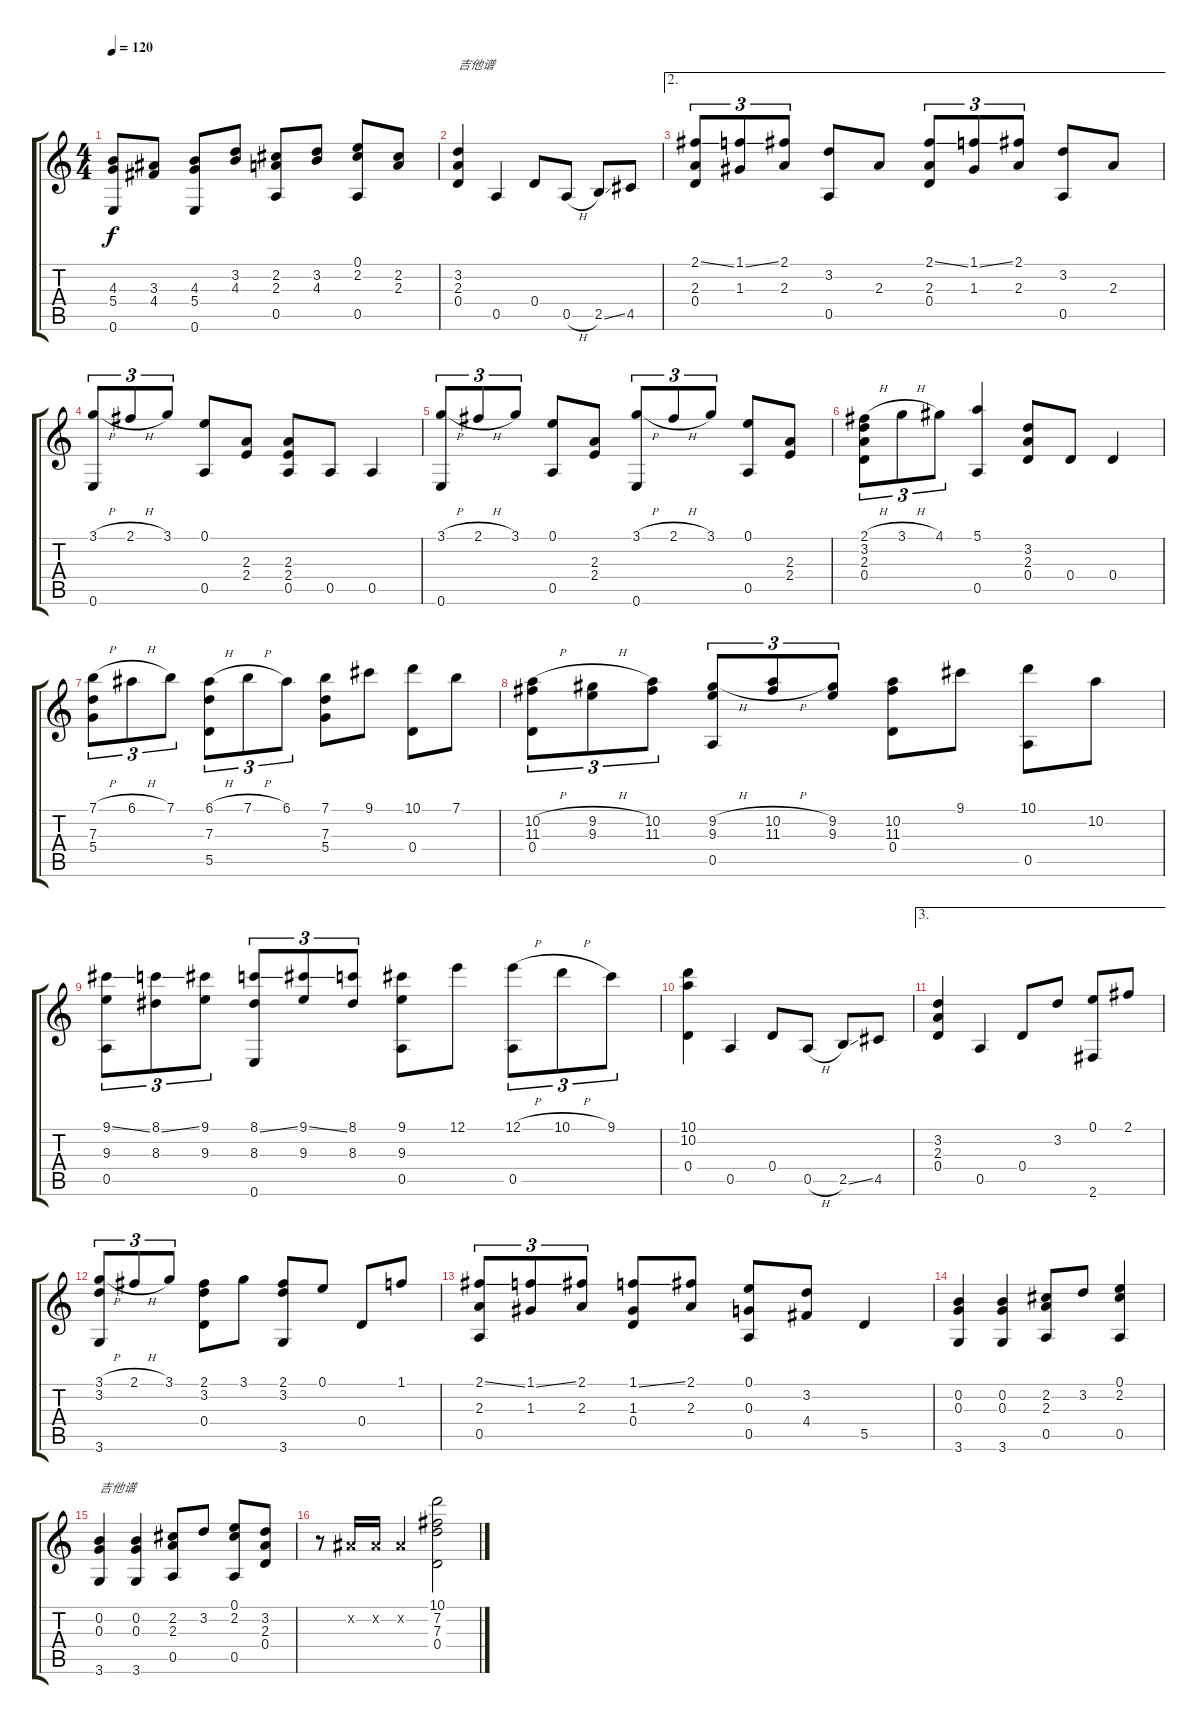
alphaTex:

\track "" {instrument acousticguitarnylon}
\staff {score tabs}
\tuning (E4 B3 G3 D3 A2 E2) {hide}
\ts (4 4)
\tempo 120
\clef g2
\ks c
(4.3 5.4 0.6).8{dy f} (3.3 4.4).8 (4.3 5.4 0.6).8 (3.2 4.3).8 (2.2 2.3 0.5).8 (3.2 4.3).8 (0.1 2.2 0.5).8 (2.2 2.3).8 |
(3.2 2.3 0.4).4{txt "吉他谱"} 0.5.4 0.4.8 0.5{h}.8 2.5{ss}.8 4.5.8 |
\ae 2
(2.1{ss} 2.3 0.4).8{tu (3 2)} (1.1{ss} 1.3).8{tu (3 2)} (2.1 2.3).8{tu (3 2)} (3.2 0.5).8 2.3.8 (2.1{ss} 2.3 0.4).8{tu (3 2)} (1.1{ss} 1.3).8{tu (3 2)} (2.1 2.3).8{tu (3 2)} (3.2 0.5).8 2.3.8 |
(3.1{h} 0.6).8{tu (3 2)} 2.1{h}.8{tu (3 2)} 3.1.8{tu (3 2)} (0.1 0.5).8 (2.3 2.4).8 (2.3 2.4 0.5).8 0.5.8 0.5.4 |
(3.1{h} 0.6).8{tu (3 2)} 2.1{h}.8{tu (3 2)} 3.1.8{tu (3 2)} (0.1 0.5).8 (2.3 2.4).8 (3.1{h} 0.6).8{tu (3 2)} 2.1{h}.8{tu (3 2)} 3.1.8{tu (3 2)} (0.1 0.5).8 (2.3 2.4).8 |
(2.1{h} 3.2 2.3 0.4).8{tu (3 2)} 3.1{h}.8{tu (3 2)} 4.1.8{tu (3 2)} (5.1 0.5).4 (3.2 2.3 0.4).8 0.4.8 0.4.4 |
(7.1{h} 7.3 5.4).8{tu (3 2)} 6.1{h}.8{tu (3 2)} 7.1.8{tu (3 2)} (6.1{h} 7.3 5.5).8{tu (3 2)} 7.1{h}.8{tu (3 2)} 6.1.8{tu (3 2)} (7.1 7.3 5.4).8 9.1.8 (10.1 0.4).8 7.1.8 |
(10.2{h} 11.3 0.4).8{tu (3 2)} (9.2{h} 9.3).8{tu (3 2)} (10.2 11.3).8{tu (3 2)} (9.2{h} 9.3 0.5).8{tu (3 2)} (10.2{h} 11.3).8{tu (3 2)} (9.2 9.3).8{tu (3 2)} (10.2 11.3 0.4).8 9.1.8 (10.1 0.5).8 10.2.8 |
(9.1{ss} 9.3 0.5).8{tu (3 2)} (8.1{ss} 8.3).8{tu (3 2)} (9.1 9.3).8{tu (3 2)} (8.1{ss} 8.3 0.6).8{tu (3 2)} (9.1{ss} 9.3).8{tu (3 2)} (8.1 8.3).8{tu (3 2)} (9.1 9.3 0.5).8 12.1.8 (12.1{h} 0.5).8{tu (3 2)} 10.1{h}.8{tu (3 2)} 9.1.8{tu (3 2)} |
(10.1 10.2 0.4).4 0.5.4 0.4.8 0.5{h}.8 2.5{ss}.8 4.5.8 |
\ae 3
(3.2 2.3 0.4).4 0.5.4 0.4.8 3.2.8 (0.1 2.6).8 2.1.8 |
(3.1{h} 3.2 3.6).8{tu (3 2)} 2.1{h}.8{tu (3 2)} 3.1.8{tu (3 2)} (2.1 3.2 0.4).8 3.1.8 (2.1 3.2 3.6).8 0.1.8 0.4.8 1.1.8 |
(2.1{ss} 2.3 0.5).8{tu (3 2)} (1.1{ss} 1.3).8{tu (3 2)} (2.1 2.3).8{tu (3 2)} (1.1{ss} 1.3 0.4).8 (2.1 2.3).8 (0.1 0.3 0.5).8 (3.2 4.4).8 5.5.4 |
(0.2 0.3 3.6).4 (0.2 0.3 3.6).4 (2.2 2.3 0.5).8 3.2.8 (0.1 2.2 0.5).4 |
(0.2 0.3 3.6).4{txt "吉他谱"} (0.2 0.3 3.6).4 (2.2 2.3 0.5).8 3.2.8 (0.1 2.2 0.5).8 (3.2 2.3 0.4).8 |
r.8 -1.2{x}.16 -1.2{x}.16 -1.2{x}.4 (10.1 7.2 7.3 0.4).2
